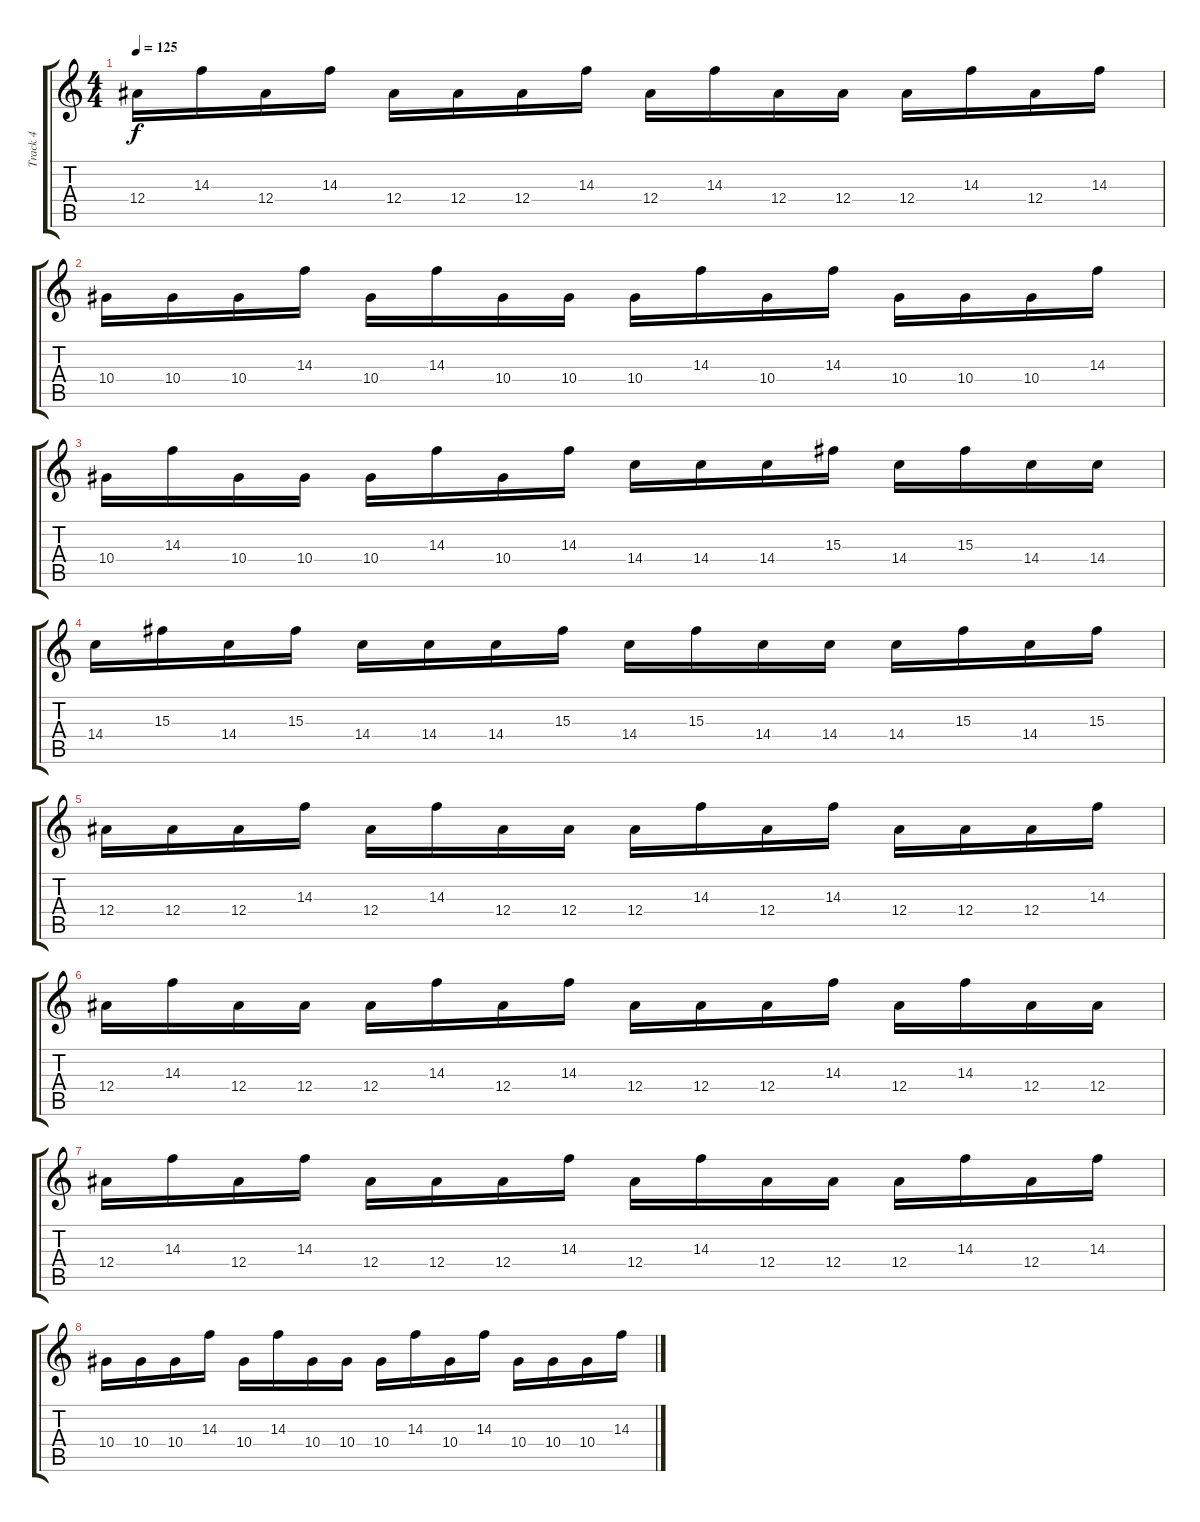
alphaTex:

\track ("Track 4" "Track 4") {instrument distortionguitar}
\staff {score tabs}
\tuning (C4 G3 Eb3 Bb2 F2 C2) {hide}
\ts (4 4)
\tempo 125
\clef g2
\ks c
12.4.16{dy f} 14.3.16 12.4.16 14.3.16 12.4.16 12.4.16 12.4.16 14.3.16 12.4.16 14.3.16 12.4.16 12.4.16 12.4.16 14.3.16 12.4.16 14.3.16 |
10.4.16 10.4.16 10.4.16 14.3.16 10.4.16 14.3.16 10.4.16 10.4.16 10.4.16 14.3.16 10.4.16 14.3.16 10.4.16 10.4.16 10.4.16 14.3.16 |
10.4.16 14.3.16 10.4.16 10.4.16 10.4.16 14.3.16 10.4.16 14.3.16 14.4.16 14.4.16 14.4.16 15.3.16 14.4.16 15.3.16 14.4.16 14.4.16 |
14.4.16 15.3.16 14.4.16 15.3.16 14.4.16 14.4.16 14.4.16 15.3.16 14.4.16 15.3.16 14.4.16 14.4.16 14.4.16 15.3.16 14.4.16 15.3.16 |
12.4.16 12.4.16 12.4.16 14.3.16 12.4.16 14.3.16 12.4.16 12.4.16 12.4.16 14.3.16 12.4.16 14.3.16 12.4.16 12.4.16 12.4.16 14.3.16 |
12.4.16 14.3.16 12.4.16 12.4.16 12.4.16 14.3.16 12.4.16 14.3.16 12.4.16 12.4.16 12.4.16 14.3.16 12.4.16 14.3.16 12.4.16 12.4.16 |
12.4.16 14.3.16 12.4.16 14.3.16 12.4.16 12.4.16 12.4.16 14.3.16 12.4.16 14.3.16 12.4.16 12.4.16 12.4.16 14.3.16 12.4.16 14.3.16 |
10.4.16 10.4.16 10.4.16 14.3.16 10.4.16 14.3.16 10.4.16 10.4.16 10.4.16 14.3.16 10.4.16 14.3.16 10.4.16 10.4.16 10.4.16 14.3.16
